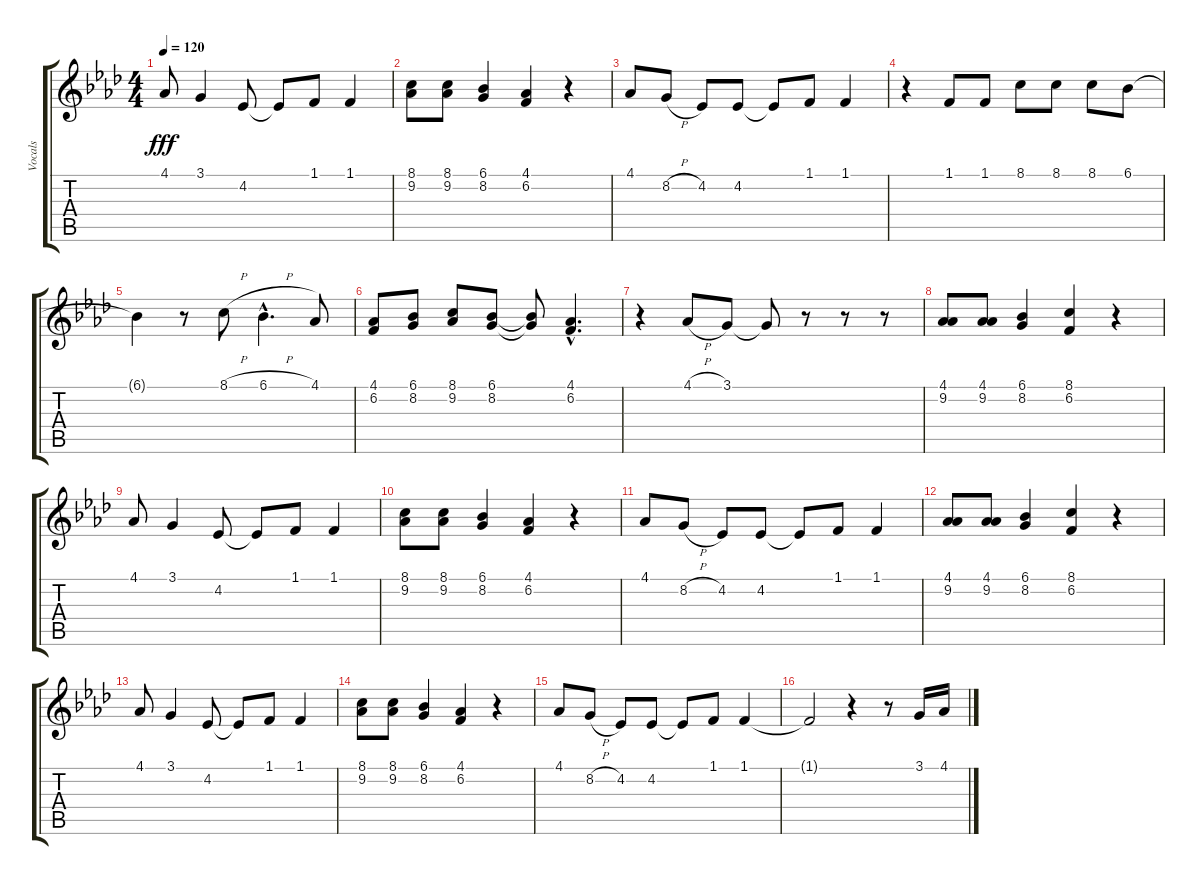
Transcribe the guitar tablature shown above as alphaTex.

\track ("Vocals" "Vocals") {instrument synthvoice}
\staff {score tabs}
\tuning (E4 B3 G3 D3 A2 E2) {hide}
\ts (4 4)
\tempo 120
\clef g2
\ks ab
4.1.8{dy fff} 3.1.4 4.2.8 4.2{t}.8 1.1.8 1.1.4 |
(8.1 9.2).8 (8.1 9.2).8 (6.1 8.2).4 (4.1 6.2).4 r.4 |
4.1.8 8.2{h}.8 4.2.8 4.2.8 4.2{t}.8 1.1.8 1.1.4 |
r.4 1.1.8 1.1.8 8.1.8 8.1.8 8.1.8 6.1.8 |
6.1{t}.4 r.8 8.1{h}.8 6.1{h hac}.4{d} 4.1.8 |
(4.1 6.2).8 (6.1 8.2).8 (8.1 9.2).8 (6.1 8.2).8 (6.1{t} 8.2{t}).8 (4.1{hac} 6.2{hac}).4{d} |
r.4 4.1{h}.8 3.1.8 3.1{t}.8 r.8 r.8 r.8 |
(4.1 9.2).8 (4.1 9.2).8 (6.1 8.2).4 (8.1 6.2).4 r.4 |
4.1.8 3.1.4 4.2.8 4.2{t}.8 1.1.8 1.1.4 |
(8.1 9.2).8 (8.1 9.2).8 (6.1 8.2).4 (4.1 6.2).4 r.4 |
4.1.8 8.2{h}.8 4.2.8 4.2.8 4.2{t}.8 1.1.8 1.1.4 |
(4.1 9.2).8 (4.1 9.2).8 (6.1 8.2).4 (8.1 6.2).4 r.4 |
4.1.8 3.1.4 4.2.8 4.2{t}.8 1.1.8 1.1.4 |
(8.1 9.2).8 (8.1 9.2).8 (6.1 8.2).4 (4.1 6.2).4 r.4 |
4.1.8 8.2{h}.8 4.2.8 4.2.8 4.2{t}.8 1.1.8 1.1.4 |
1.1{t}.2 r.4 r.8 3.1.16 4.1{h}.16
